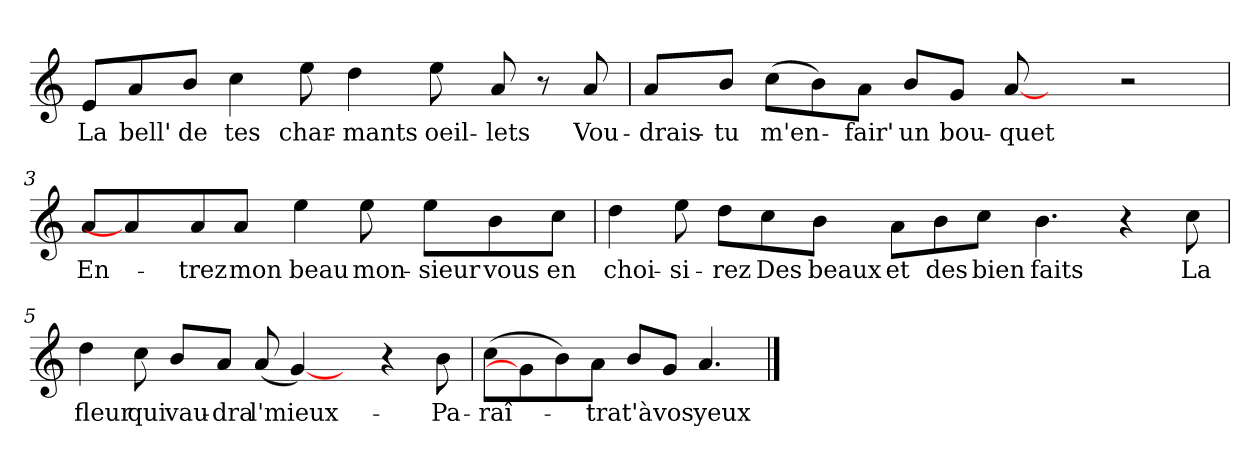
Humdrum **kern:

**kern	**text
*part1	*part1
*staff1	*staff1
*clefG2	*
*k[]	*
*C:	*
=1	=1
!	!LO:LY:b
8e/L	La
!	!LO:LY:b
8a/	bell'
!	!LO:LY:b
8b/J	de
!	!LO:LY:b
4cc\	tes
!	!LO:LY:b
8ee\	char-
!	!LO:LY:b
4dd\	-mants
!	!LO:LY:b
8ee\	oeil-
!	!LO:LY:b
8a/	-lets
8r	.
!	!LO:LY:b
8a/	Vou-
=2	=2
!	!LO:LY:b
8a/L	-drais-
!	!LO:LY:b
8b/J	-tu
!	!LO:LY:b
(>8cc\L	m'en-
8b\)	.
!	!LO:LY:b
8a\J	-fair'
!	!LO:LY:b
8b/L	un
!	!LO:LY:b
8g/J	bou-
!	!LO:LY:b
[8a/	-quet
4ryy	.
2r	.
!!LO:LB:g=z
=3	=3
!	!LO:LY:b
8a/L	En-
4a/]	.
!	!LO:LY:b
8a/	-trez
!	!LO:LY:b
8a/J	mon
!	!LO:LY:b
4ee\	beau
!	!LO:LY:b
8ee\	mon-
!	!LO:LY:b
8ee\L	-sieur
!	!LO:LY:b
8b\	vous
!	!LO:LY:b
8cc\J	en
=4	=4
!	!LO:LY:b
4dd\	choi-
!	!LO:LY:b
8ee\	-si-
!	!LO:LY:b
8dd\L	-rez
!	!LO:LY:b
8cc\	Des
!	!LO:LY:b
8b\J	beaux
!	!LO:LY:b
8a\L	et
!	!LO:LY:b
8b\	des
!	!LO:LY:b
8cc\J	bien
!	!LO:LY:b
4.b\	faits
4r	.
!	!LO:LY:b
8cc\	La
!!LO:LB:g=z
=5	=5
!	!LO:LY:b
4dd\	fleur
!	!LO:LY:b
8cc\	qui
!	!LO:LY:b
8b/L	vau-
!	!LO:LY:b
8a/J	-dra
!	!LO:LY:b
(<8a/	l'mieux-
[4g/)	.
8ryy	.
4r	.
!	!LO:LY:b
8b\	-Pa-
=6	=6
!	!LO:LY:b
(>8cc\L	-raî-
8g/]	.
8b\)	.
!	!LO:LY:b
8a\J	-tra
!	!LO:LY:b
8b/L	t'à
!	!LO:LY:b
8g/J	vos
!	!LO:LY:b
4.a/	yeux
==	==
*-	*-
